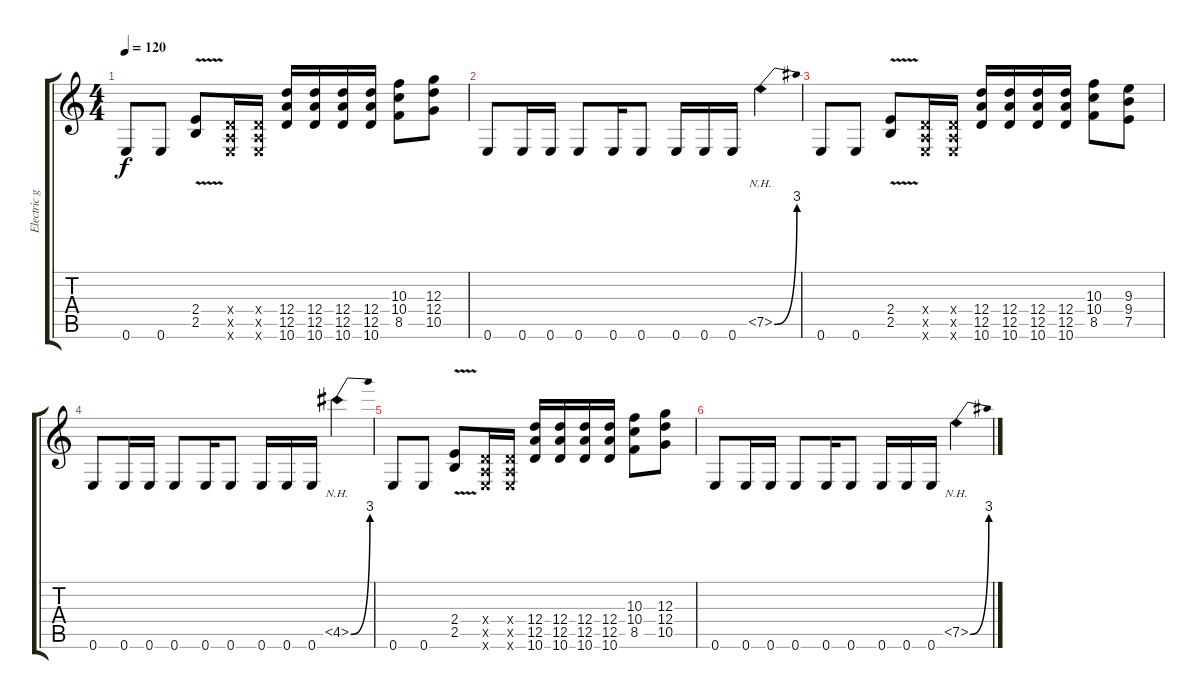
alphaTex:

\track ("Electric guitar" "Electric g") {instrument overdrivenguitar}
\staff {score tabs}
\tuning (E4 B3 G3 D3 A2 E2) {hide}
\ts (4 4)
\tempo 120
\clef g2
\ks c
0.6.8{dy f} 0.6.8 (2.4 2.5{v}).8 (0.4{x} 0.5{x} 0.6{x}).16 (0.4{x} 0.5{x} 0.6{x}).16 (12.4 12.5 10.6).16 (12.4 12.5 10.6).16 (12.4 12.5 10.6).16 (12.4 12.5 10.6).16 (10.3 10.4 8.5).8 (12.3 12.4 10.5).8 |
0.6.8 0.6.16 0.6.16 0.6.8 0.6.16 0.6.8 0.6.16 0.6.16 0.6.16 7.5{be (bend 0 0 60 12) nh}.4 |
0.6.8 0.6.8 (2.4 2.5{v}).8 (0.4{x} 0.5{x} 0.6{x}).16 (0.4{x} 0.5{x} 0.6{x}).16 (12.4 12.5 10.6).16 (12.4 12.5 10.6).16 (12.4 12.5 10.6).16 (12.4 12.5 10.6).16 (10.3 10.4 8.5).8 (9.3 9.4 7.5).8 |
0.6.8 0.6.16 0.6.16 0.6.8 0.6.16 0.6.8 0.6.16 0.6.16 0.6.16 4.5{be (bend 0 0 60 12) nh}.4 |
0.6.8 0.6.8 (2.4 2.5{v}).8 (0.4{x} 0.5{x} 0.6{x}).16 (0.4{x} 0.5{x} 0.6{x}).16 (12.4 12.5 10.6).16 (12.4 12.5 10.6).16 (12.4 12.5 10.6).16 (12.4 12.5 10.6).16 (10.3 10.4 8.5).8 (12.3 12.4 10.5).8 |
0.6.8 0.6.16 0.6.16 0.6.8 0.6.16 0.6.8 0.6.16 0.6.16 0.6.16 7.5{be (bend 0 0 60 12) nh}.4
